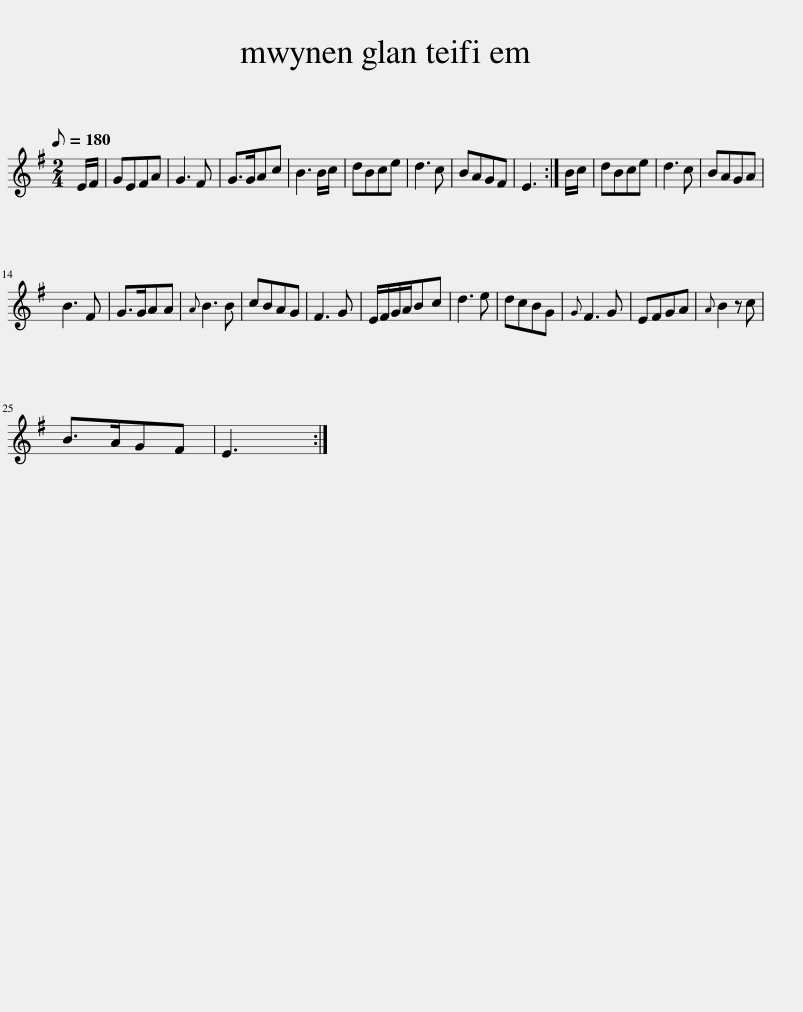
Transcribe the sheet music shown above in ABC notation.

X:1
L:1/8
Q:1/8=180
M:2/4
I:linebreak $
K:Emin
V:1 treble
V:1
 E/F/ | GEFA | G3 F | G>GAc | B3 B/c/ | %5
 dBce | d3 c | BAGF | E3 :| B/c/ | %10
 dBce | d3 c | BAGA |$ B3 F | G>GAA | %15
{A} B3 B | cBAG | F3 G | E/F/G/A/Bc | d3 e | %20
 dcBG |{G} F3 G | EFGA |{A} B2 z c |$ B>AGF | %25
 E3 :| %26
